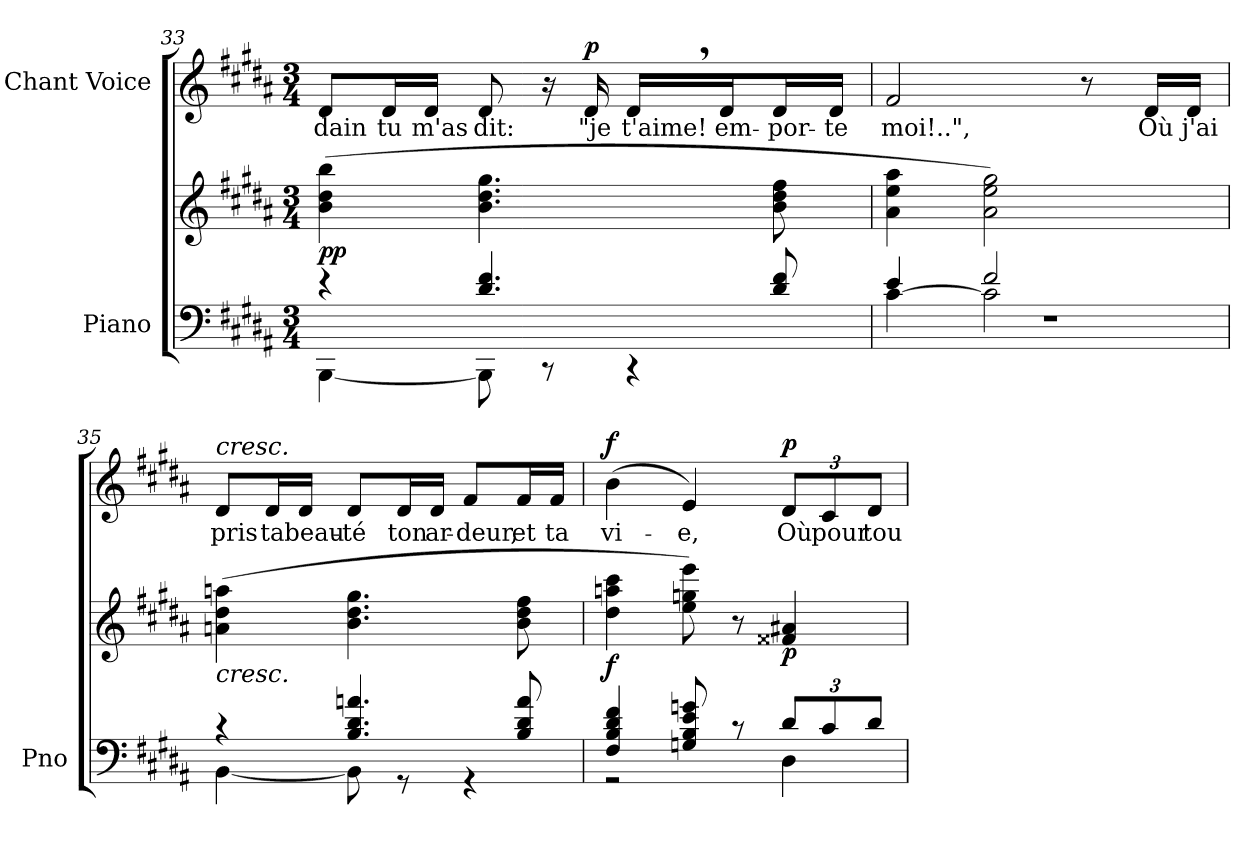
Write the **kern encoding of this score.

**kern	**kern	**dynam	**kern	**text	**dynam
*part2	*part2	*part2	*part1	*part1	*part1
*staff3	*staff2	*staff2/3	*staff1	*staff1	*staff1
*I"Piano	*	*	*I"Chant Voice	*	*
*I'Pno	*	*	*	*	*
*clefF4	*clefG2	*	*clefG2	*	*
*k[f#c#g#d#a#]	*k[f#c#g#d#a#]	*	*k[f#c#g#d#a#]	*	*
*M3/4	*M3/4	*	*M3/4	*	*
=33	=33	=33	=33	=33	=33
*^	*	*	*	*	*
!	!	!	!LO:DY:b	!	!	!
4r	[4BBB\	(4b\ 4dd#\ 4bb\	pp	8d#/L	-dain	.
.	.	.	.	16d#/L	tu	.
.	.	.	.	16d#/JJ	m'as	.
4.d#/ 4.f#/	8BBB\]	4.b\ 4.dd#\ 4.gg#\	.	8d#/	dit:	.
.	8r	.	.	16r	.	.
!	!	!	!	!	!	!LO:DY:a
.	.	.	.	16d#/	"je	p
.	4r	.	.	16d#,/LL	t'aime!	.
.	.	.	.	16d#/J	em-	.
8d#/ 8f#/	.	8b\ 8dd#\ 8ff#\	.	16d#/L	-por-	.
.	.	.	.	16d#/JJ	-te	.
=34	=34	=34	=34	=34	=34	=34
*	*^	*	*	*	*	*
4e/	2.r	[4c#\	4a#\ 4ee\ 4aa#\	.	2f#/	moi!..",	.
2f#/	.	2c#\]	2a#\ 2ee\ 2gg#\)	.	.	.	.
.	.	.	.	.	8r	.	.
.	.	.	.	.	16d#/LL	Où	.
.	.	.	.	.	16d#/JJ	j'ai	.
*	*v	*v	*	*	*	*	*
=35	=35	=35	=35	=35	=35	=35
!	!	!	!	!LO:TX:a:i:t=cresc.	!	!
!	!	!LO:TX:b:i:t=cresc.	!	!	!	!
4r	[4BB\	(4an\ 4dd#\ 4aan\	.	8d#/L	pris	.
.	.	.	.	16d#/L	ta	.
.	.	.	.	16d#/JJ	beau-	.
4.B/ 4.d#/ 4.an/	8BB\]	4.b\ 4.dd#\ 4.gg#\	.	8d#/L	-té	.
.	8r	.	.	16d#/L	ton	.
.	.	.	.	16d#/JJ	ar-	.
.	4r	.	.	8f#/L	-deur,	.
8B/ 8d#/ 8a/	.	8b\ 8dd#\ 8ff#\	.	16f#/L	et	.
.	.	.	.	16f#/JJ	ta	.
=36	=36	=36	=36	=36	=36	=36
!	!	!	!LO:DY:b	!	!	!LO:DY:a
4F#/ 4B/ 4d#/ 4f#/	2r	4dd#\ 4aan\ 4ccc#\	f	(4b\	vi-	f
8Gn/ 8B/ 8e/ 8gn/	.	8ee\ 8ggn\ 8eee\)	.	4e/)	-e,	.
8r	.	8r	.	.	.	.
*Xbrackettup	*	*	*	*	*	*
!	!	!	!LO:DY:b	!	!	!LO:DY:a
12d#/L	4D#\	4f##X/ 4a#X/	p	12d#/L	Où	p
12c#/	.	.	.	12c#/	pour	.
12d#/J	.	.	.	12d#/J	tou-	.
*v	*v	*	*	*	*	*
=	=	=	=	=	=
*-	*-	*-	*-	*-	*-
